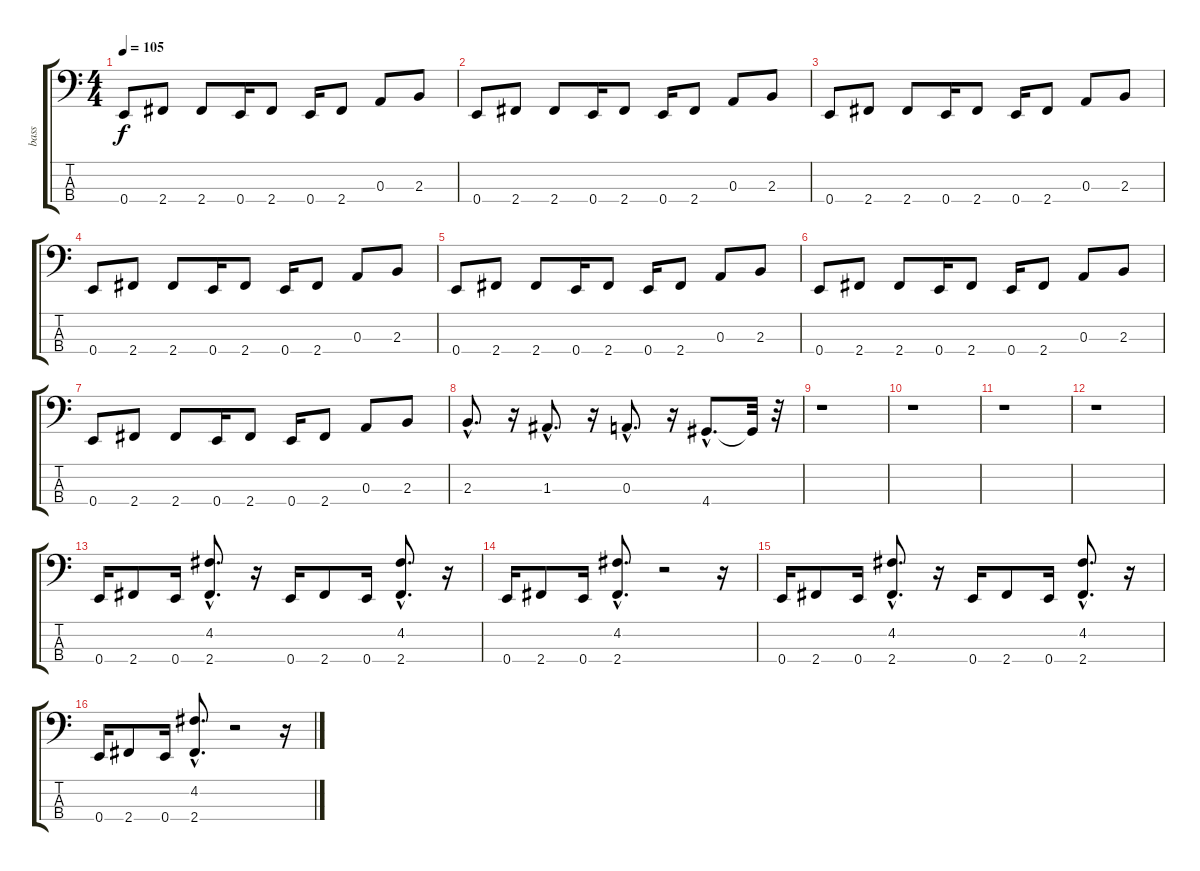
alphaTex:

\track ("bass" "bass") {instrument slapbass2}
\staff {score tabs}
\tuning (G2 D2 A1 E1) {hide}
\ts (4 4)
\tempo 105
\clef f4
\ks c
0.4.8{dy f} 2.4.8 2.4.8 0.4.16 2.4.8 0.4.16 2.4.8 0.3.8 2.3.8 |
0.4.8 2.4.8 2.4.8 0.4.16 2.4.8 0.4.16 2.4.8 0.3.8 2.3.8 |
0.4.8 2.4.8 2.4.8 0.4.16 2.4.8 0.4.16 2.4.8 0.3.8 2.3.8 |
0.4.8 2.4.8 2.4.8 0.4.16 2.4.8 0.4.16 2.4.8 0.3.8 2.3.8 |
0.4.8 2.4.8 2.4.8 0.4.16 2.4.8 0.4.16 2.4.8 0.3.8 2.3.8 |
0.4.8 2.4.8 2.4.8 0.4.16 2.4.8 0.4.16 2.4.8 0.3.8 2.3.8 |
0.4.8 2.4.8 2.4.8 0.4.16 2.4.8 0.4.16 2.4.8 0.3.8 2.3.8 |
2.3{hac}.8{d} r.16 1.3{hac}.8{d} r.16 0.3{hac}.8{d} r.16 4.4{hac}.8{d} 4.4{t}.32 r.32 |
r.1 |
r.1 |
r.1 |
r.1 |
0.4.16 2.4.8 0.4.16 (4.2{hac} 2.4{hac}).8{d} r.16 0.4.16 2.4.8 0.4.16 (4.2{hac} 2.4{hac}).8{d} r.16 |
0.4.16 2.4.8 0.4.16 (4.2{hac} 2.4{hac}).8{d} r.2 r.16 |
0.4.16 2.4.8 0.4.16 (4.2{hac} 2.4{hac}).8{d} r.16 0.4.16 2.4.8 0.4.16 (4.2{hac} 2.4{hac}).8{d} r.16 |
0.4.16 2.4.8 0.4.16 (4.2{hac} 2.4{hac}).8{d} r.2 r.16
